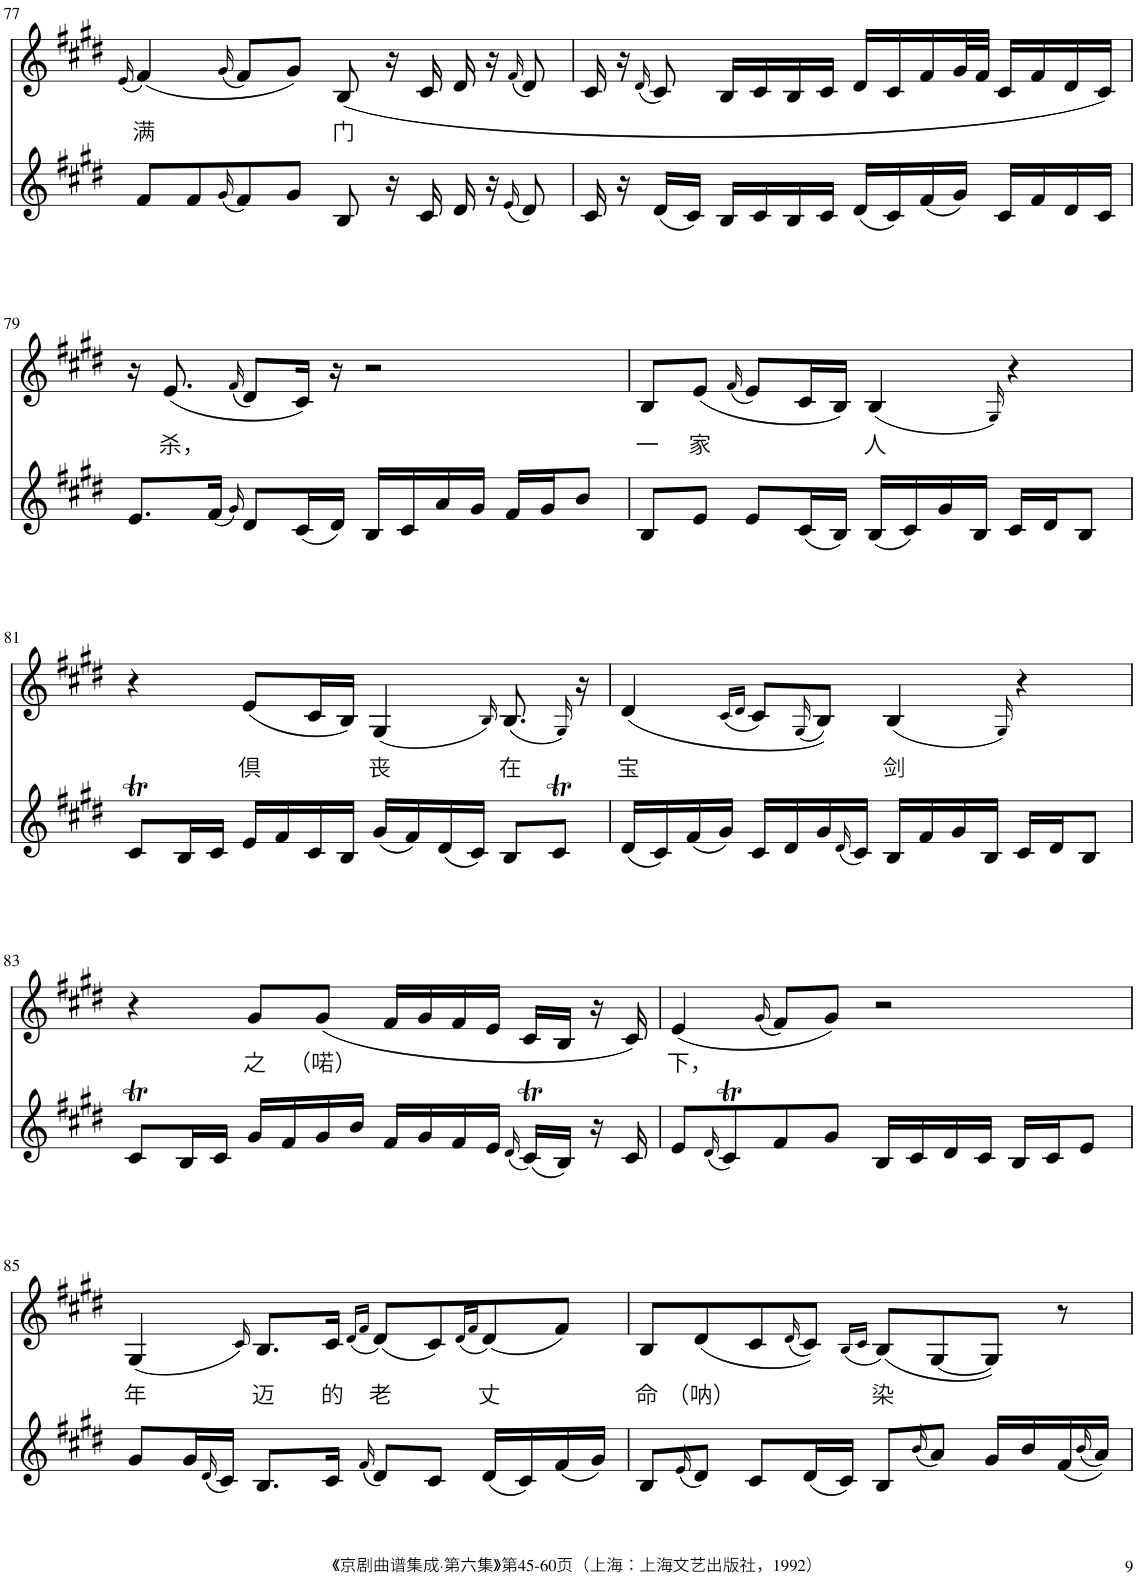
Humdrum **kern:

**kern	**kern	**text
*part2	*part1	*part1
*staff2	*staff1	*staff1
*I"Piano	*I"Piano	*
*I'Pno	*I'Pno	*
!!LO:PB:g=z
*clefG2	*clefG2	*
*k[f#c#g#d#]	*k[f#c#g#d#]	*
*M4/4	*M4/4	*
=77	=77	=77
.	(16qe/	.
!	!	!LO:LY:b
8f#/L	(4f#/)	满
8f#/	.	.
(16qg#/	(16qg#/	.
8f#/)	8f#/L)	.
8g#/J	8g#/J)	.
!	!	!LO:LY:b
8B/	(8B/	门
16r	16r	.
16c#/	16c#/	.
16d#/	16d#/	.
16r	16r	.
(16qe/	(16qf#/	.
8d#/)	8d#/)	.
=78	=78	=78
16c#/	16c#/	.
16r	16r	.
.	(16qd#/	.
(16d#/LL	8c#/)	.
16c#/JJ)	.	.
16B/LL	16B/LL	.
16c#/	16c#/	.
16B/	16B/	.
16c#/JJ	16c#/JJ	.
(16d#/LL	16d#/LL	.
16c#/)	16c#/	.
(16f#/	16f#/	.
16g#/JJ)	32g#/L	.
.	32f#/JJJ	.
16c#/LL	16c#/LL	.
16f#/	16f#/	.
16d#/	16d#/	.
16c#/JJ	16c#/JJ)	.
!!LO:LB:g=z
=79	=79	=79
8.e/L	16r	.
!	!	!LO:LY:b
.	(8.e/	杀，
(16f#/Jk	.	.
16qg#/)	(16qf#/	.
8d#/L	8d#/L)	.
(16c#/L	16c#/Jk)	.
16d#/JJ)	16r	.
16B/LL	2r	.
16c#/	.	.
16a/	.	.
16g#/JJ	.	.
16f#/LL	.	.
16g#/J	.	.
8b/J	.	.
=80	=80	=80
!	!	!LO:LY:b
8B/L	8B/L	一
!	!	!LO:LY:b
8e/J	(8e/J	家
.	(16qf#/	.
8e/L	8e/L)	.
(16c#/L	16c#/L	.
16B/JJ)	16B/JJ)	.
!	!	!LO:LY:b
(16B/LL	(4B/	人
16c#/)	.	.
16g#/	.	.
16B/JJ	.	.
.	16qG#/)	.
16c#/LL	4r	.
16d#/J	.	.
8B/J	.	.
!!LO:LB:g=z
=81	=81	=81
8c#T/L	4r	.
16B/L	.	.
16c#/JJ	.	.
!	!	!LO:LY:b
16e/LL	(8e/L	倶
16f#/	.	.
16c#/	16c#/L	.
16B/JJ	16B/JJ)	.
!	!	!LO:LY:b
(16g#/LL	(4G#/	丧
16f#/)	.	.
(16d#/	.	.
16c#/JJ)	.	.
.	16qB/)	.
!	!	!LO:LY:b
8B/L	(8.B/	在
8c#T/J	.	.
.	16qG#/)	.
.	16r	.
=82	=82	=82
!	!	!LO:LY:b
(16d#/LL	(4d#/	宝
16c#/)	.	.
(16f#/	.	.
16g#/JJ)	.	.
.	(16qc#/LL	.
.	16qd#/JJ	.
16c#/LL	8c#/L)	.
16d#/	.	.
.	(16qG#/	.
16g#/	8B/J))	.
(16qd#/	.	.
16c#/JJ)	.	.
!	!	!LO:LY:b
16B/LL	(4B/	剑
16f#/	.	.
16g#/	.	.
16B/JJ	.	.
.	16qG#/)	.
16c#/LL	4r	.
16d#/J	.	.
8B/J	.	.
!!LO:LB:g=z
=83	=83	=83
8c#T/L	4r	.
16B/L	.	.
16c#/JJ	.	.
!	!	!LO:LY:b
16g#/LL	8g#/L	之
16f#/	.	.
!	!	!LO:LY:b
16g#/	(8g#/J	（喏）
16b/JJ	.	.
16f#/LL	16f#/LL	.
16g#/	16g#/	.
16f#/	16f#/	.
16e/JJ	16e/JJ	.
(16qd#/	.	.
(16c#T/LL)	16c#/LL	.
16B/JJ)	16B/JJ	.
16r	16r	.
16c#/	16c#/)	.
=84	=84	=84
!	!	!LO:LY:b
8e/L	(4e/	下，
(16qd#/	.	.
8c#T/)	.	.
.	(16qg#/	.
8f#/	8f#/L)	.
8g#/J	8g#/J)	.
16B/LL	2r	.
16c#/	.	.
16d#/	.	.
16c#/JJ	.	.
16B/LL	.	.
16c#/J	.	.
8e/J	.	.
!!LO:LB:g=z
=85	=85	=85
!	!	!LO:LY:b
8g#/L	(4G#/	年
16g#/L	.	.
(16qd#/	.	.
16c#/JJ)	.	.
.	16qc#/)	.
!	!	!LO:LY:b
8.B/L	8.B/L	迈
!	!	!LO:LY:b
16c#/Jk	16c#/Jk	的
.	(16qd#/LL	.
(16qf#/	16qf#/JJ	.
!	!	!LO:LY:b
8d#/L)	(8d#/L)	老
8c#/J	8c#/)	.
.	(16qd#/LL	.
.	16qf#/JJ	.
!	!	!LO:LY:b
(16d#/LL	(8d#/)	丈
16c#/)	.	.
(16f#/	8f#/J)	.
16g#/JJ)	.	.
=86	=86	=86
!	!	!LO:LY:b
8B/L	8B/L	命
(16qe/	.	.
!	!	!LO:LY:b
8d#/J)	(8d#/	（呐）
8c#/L	8c#/	.
.	(16qd#/	.
(16d#/L	8c#/J))	.
16c#/JJ)	.	.
.	(16qB/LL	.
.	16qc#/JJ	.
!	!	!LO:LY:b
8B/L	(8B/L)	染
(16qb/	.	.
8a/J)	[8G#/	.
16g#/LL	8G#/J])	.
16b/	.	.
(16f#/	8r	.
(16qb/	.	.
16a/JJ))	.	.
=	=	=
*-	*-	*-
